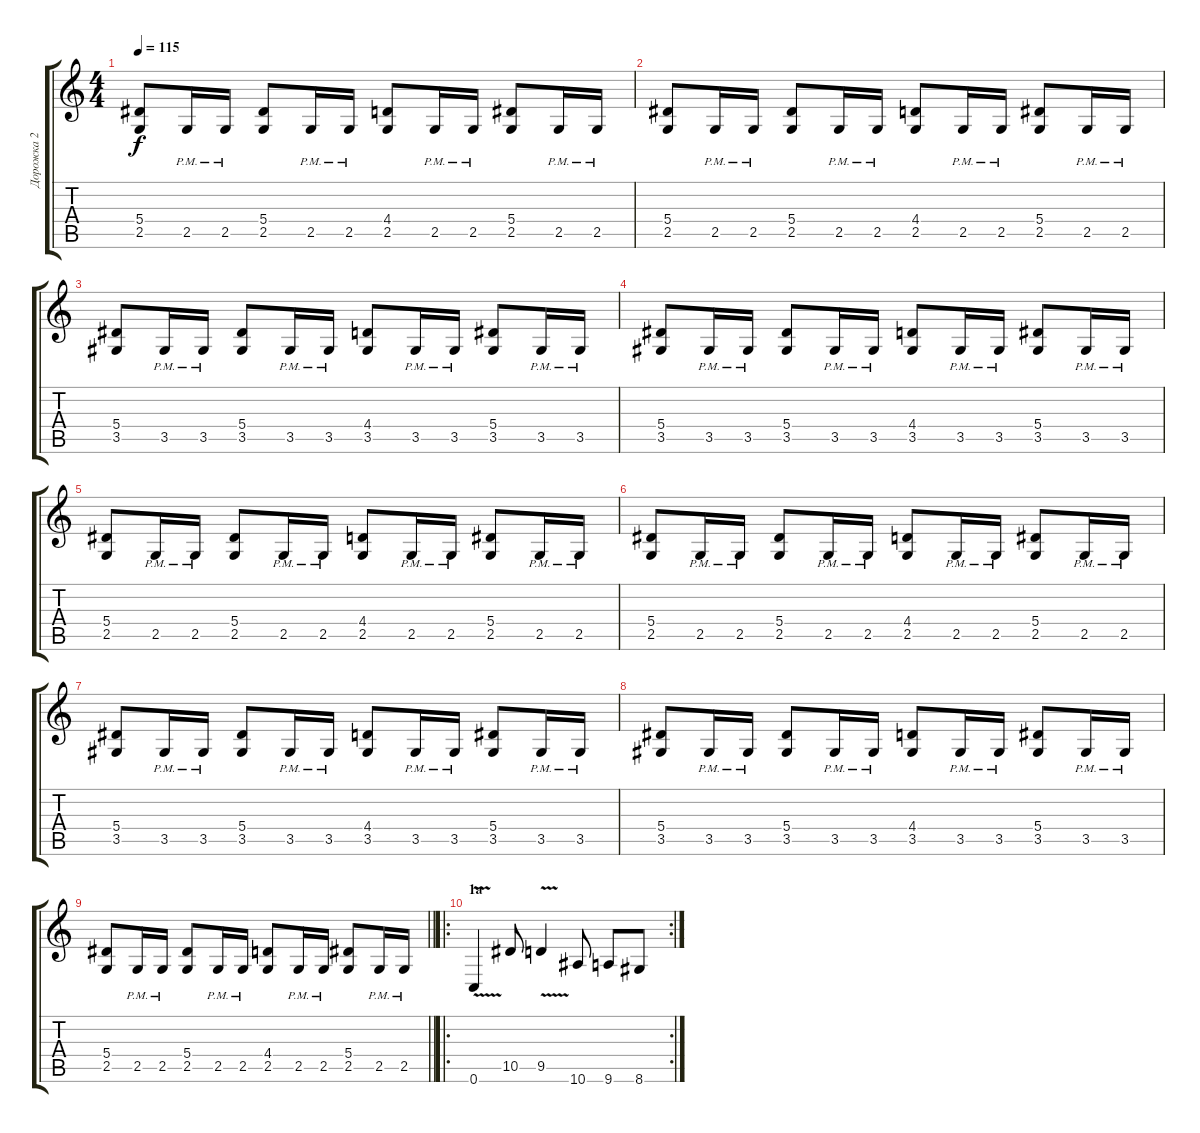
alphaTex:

\track ("Дорожка 2" "Дорожка 2") {instrument distortionguitar}
\staff {score tabs}
\tuning (C4 G3 Eb3 Bb2 F2 C2) {hide}
\ts (4 4)
\tempo 115
\clef g2
\ks c
(5.4 2.5).8{dy f} 2.5{pm}.16 2.5{pm}.16 (5.4 2.5).8 2.5{pm}.16 2.5{pm}.16 (4.4 2.5).8 2.5{pm}.16 2.5{pm}.16 (5.4 2.5).8 2.5{pm}.16 2.5{pm}.16 |
(5.4 2.5).8 2.5{pm}.16 2.5{pm}.16 (5.4 2.5).8 2.5{pm}.16 2.5{pm}.16 (4.4 2.5).8 2.5{pm}.16 2.5{pm}.16 (5.4 2.5).8 2.5{pm}.16 2.5{pm}.16 |
(5.4 3.5).8 3.5{pm}.16 3.5{pm}.16 (5.4 3.5).8 3.5{pm}.16 3.5{pm}.16 (4.4 3.5).8 3.5{pm}.16 3.5{pm}.16 (5.4 3.5).8 3.5{pm}.16 3.5{pm}.16 |
(5.4 3.5).8 3.5{pm}.16 3.5{pm}.16 (5.4 3.5).8 3.5{pm}.16 3.5{pm}.16 (4.4 3.5).8 3.5{pm}.16 3.5{pm}.16 (5.4 3.5).8 3.5{pm}.16 3.5{pm}.16 |
(5.4 2.5).8 2.5{pm}.16 2.5{pm}.16 (5.4 2.5).8 2.5{pm}.16 2.5{pm}.16 (4.4 2.5).8 2.5{pm}.16 2.5{pm}.16 (5.4 2.5).8 2.5{pm}.16 2.5{pm}.16 |
(5.4 2.5).8 2.5{pm}.16 2.5{pm}.16 (5.4 2.5).8 2.5{pm}.16 2.5{pm}.16 (4.4 2.5).8 2.5{pm}.16 2.5{pm}.16 (5.4 2.5).8 2.5{pm}.16 2.5{pm}.16 |
(5.4 3.5).8 3.5{pm}.16 3.5{pm}.16 (5.4 3.5).8 3.5{pm}.16 3.5{pm}.16 (4.4 3.5).8 3.5{pm}.16 3.5{pm}.16 (5.4 3.5).8 3.5{pm}.16 3.5{pm}.16 |
(5.4 3.5).8 3.5{pm}.16 3.5{pm}.16 (5.4 3.5).8 3.5{pm}.16 3.5{pm}.16 (4.4 3.5).8 3.5{pm}.16 3.5{pm}.16 (5.4 3.5).8 3.5{pm}.16 3.5{pm}.16 |
\barLineRight lightlight
(5.4 2.5).8 2.5{pm}.16 2.5{pm}.16 (5.4 2.5).8 2.5{pm}.16 2.5{pm}.16 (4.4 2.5).8 2.5{pm}.16 2.5{pm}.16 (5.4 2.5).8 2.5{pm}.16 2.5{pm}.16 |
\ro
\rc 2
\section ("" "1a")
0.6{v}.4 10.5.8 9.5{v}.4 10.6.8 9.6.8 8.6.8
